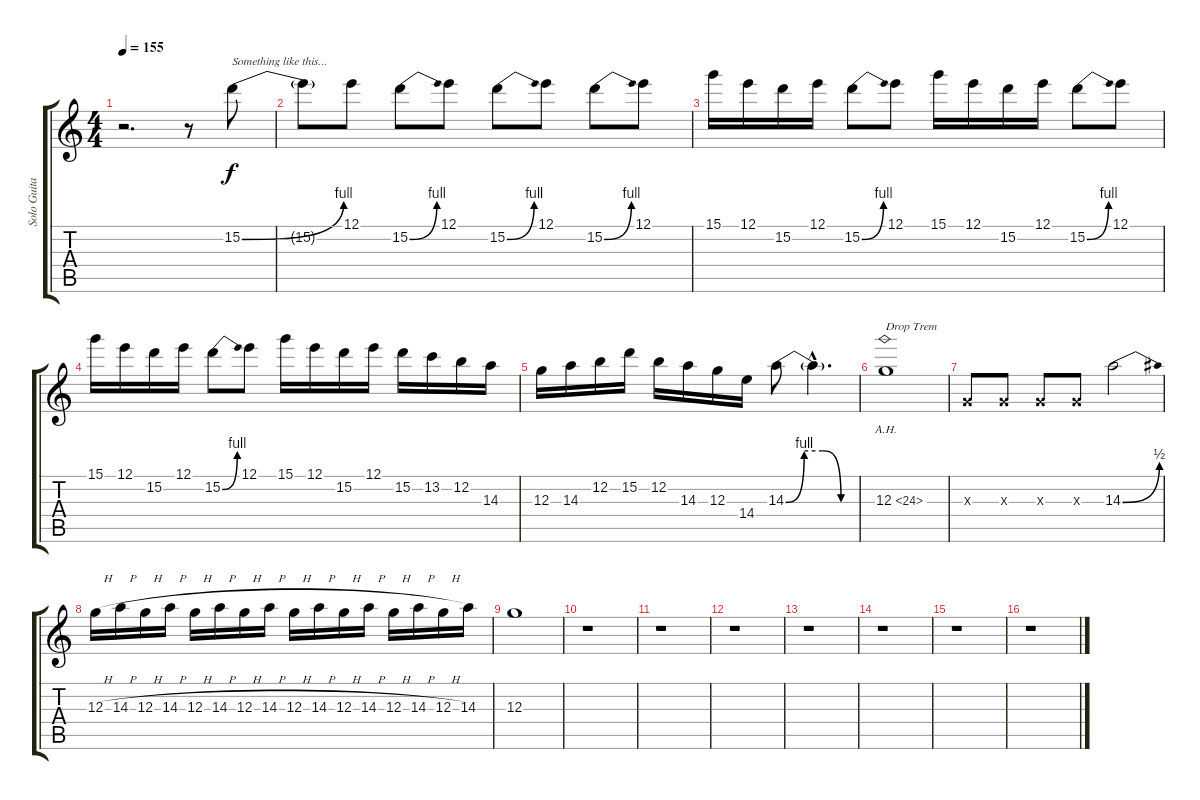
\track ("Solo Guitar" "Solo Guita") {instrument overdrivenguitar}
\staff {score tabs}
\tuning (E4 B3 G3 D3 A2 E2) {hide}
\ts (4 4)
\tempo 155
\clef g2
\ks c
r.2{d dy f} r.8 15.2{be (bend 0 0 60 4)}.8{txt "Something like this..."} |
15.2{t}.8 12.1.8 15.2{be (bend 0 0 60 4)}.8 12.1.8 15.2{be (bend 0 0 60 4)}.8 12.1.8 15.2{be (bend 0 0 60 4)}.8 12.1.8 |
15.1.16 12.1.16 15.2.16 12.1.16 15.2{be (bend 0 0 60 4)}.8 12.1.8 15.1.16 12.1.16 15.2.16 12.1.16 15.2{be (bend 0 0 60 4)}.8 12.1.8 |
15.1.16 12.1.16 15.2.16 12.1.16 15.2{be (bend 0 0 60 4)}.8 12.1.8 15.1.16 12.1.16 15.2.16 12.1.16 15.2.16 13.2.16 12.2.16 14.3.16 |
12.3.16 14.3.16 12.2.16 15.2.16 12.2.16 14.3.16 12.3.16 14.4.16 14.3{be (custom 0 0 15 4 30 4 45 0 60 0)}.8 14.3{hac t}.4{d} |
12.3{ah 12}.1{txt "Drop Trem"} |
0.3{x}.8 0.3{x}.8 0.3{x}.8 0.3{x}.8 14.3{be (bend 0 0 60 2)}.2 |
12.3{h}.16 14.3{h}.16 12.3{h}.16 14.3{h}.16 12.3{h}.16 14.3{h}.16 12.3{h}.16 14.3{h}.16 12.3{h}.16 14.3{h}.16 12.3{h}.16 14.3{h}.16 12.3{h}.16 14.3{h}.16 12.3{h}.16 14.3.16 |
12.3.1 |
r.1 |
r.1 |
r.1 |
r.1 |
r.1 |
r.1 |
r.1
